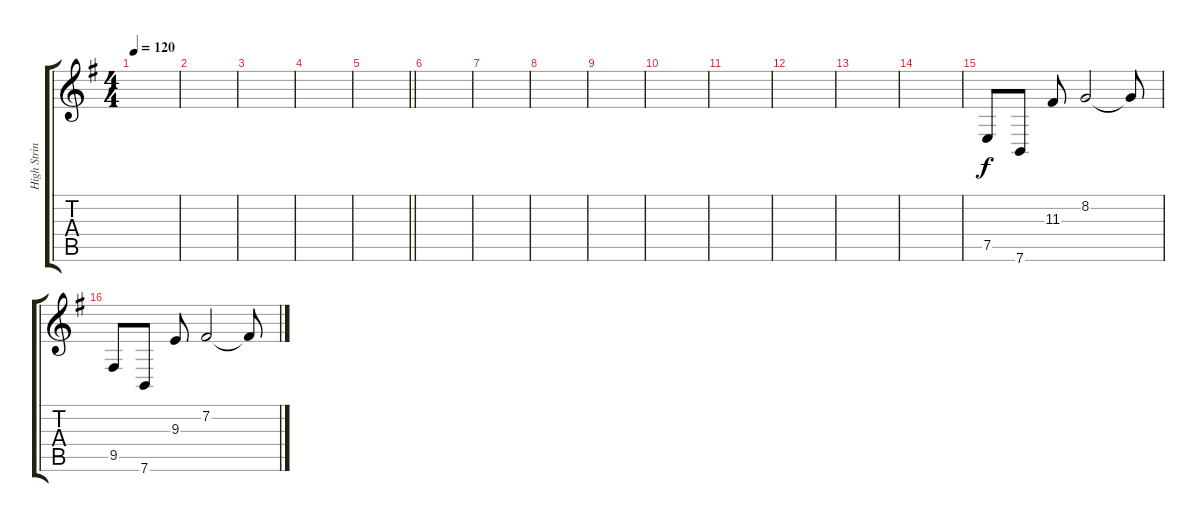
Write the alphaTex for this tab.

\track ("High Strings Standard" "High Strin") {instrument stringensemble1}
\staff {score tabs}
\tuning (E4 B3 G3 D3 A2 E2) {hide}
\ts (4 4)
\tempo 120
\clef g2
\ks eminor
|
|
|
|
\barLineRight lightlight
|
|
|
|
|
|
|
|
|
|
7.5.8 7.6.8 11.3.8 8.2.2 8.2{t}.8 |
9.5.8 7.6.8 9.3.8 7.2.2 7.2{t}.8
